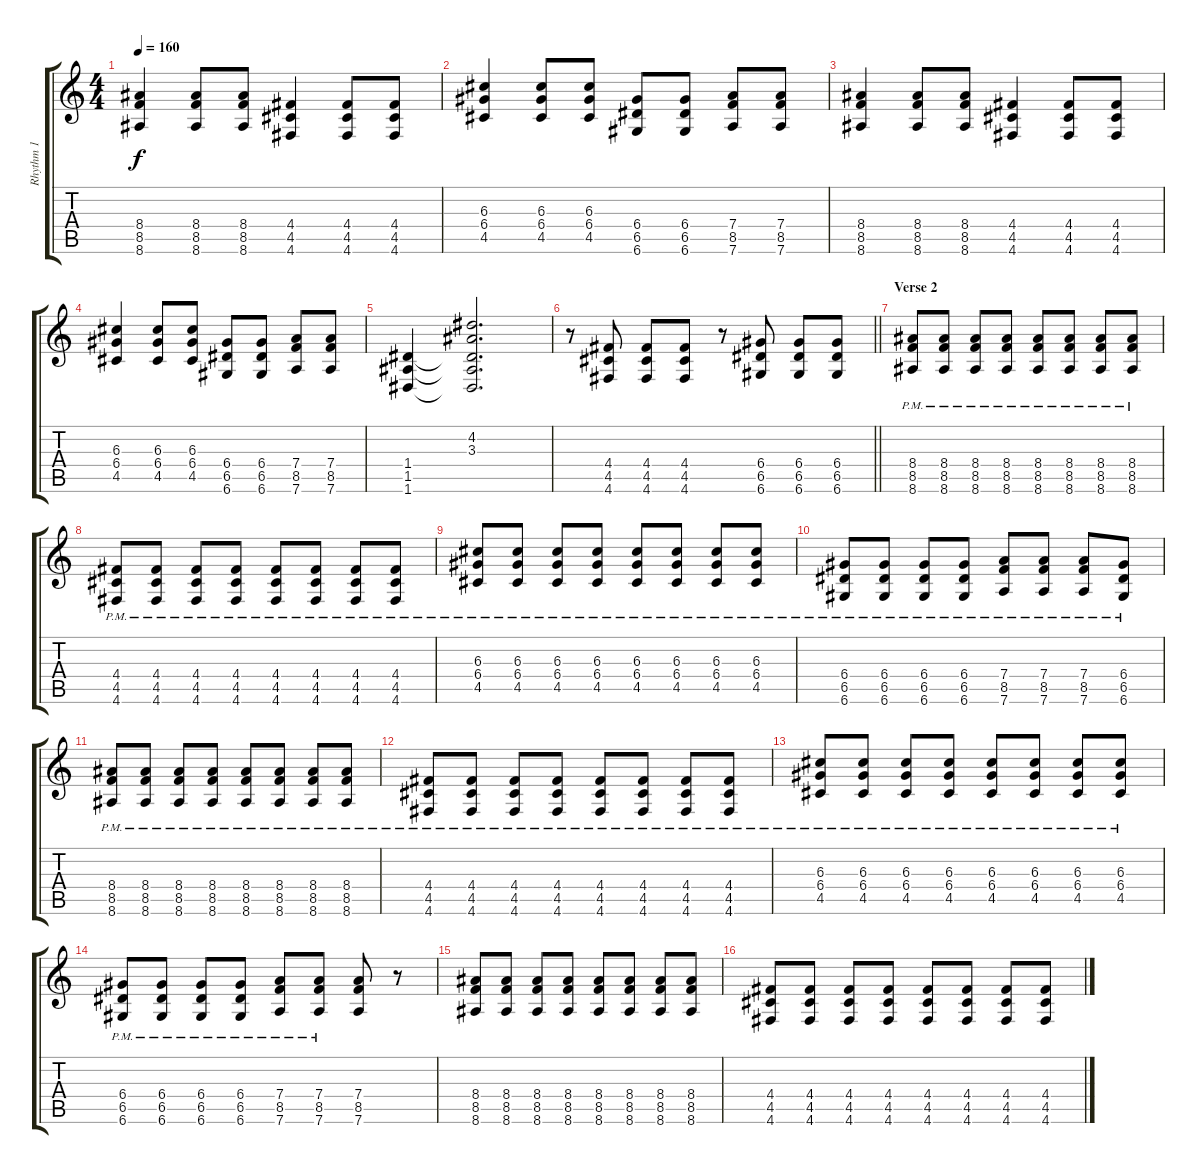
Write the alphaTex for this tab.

\track ("Rhythm 1" "Rhythm 1") {instrument overdrivenguitar}
\staff {score tabs}
\tuning (E4 B3 G3 D3 A2 D2) {hide}
\ts (4 4)
\tempo 160
\clef g2
\ks c
(8.4 8.5 8.6).4{dy f} (8.4 8.5 8.6).8 (8.4 8.5 8.6).8 (4.4 4.5 4.6).4 (4.4 4.5 4.6).8 (4.4 4.5 4.6).8 |
(6.3 6.4 4.5).4 (6.3 6.4 4.5).8 (6.3 6.4 4.5).8 (6.4 6.5 6.6).8 (6.4 6.5 6.6).8 (7.4 8.5 7.6).8 (7.4 8.5 7.6).8 |
(8.4 8.5 8.6).4 (8.4 8.5 8.6).8 (8.4 8.5 8.6).8 (4.4 4.5 4.6).4 (4.4 4.5 4.6).8 (4.4 4.5 4.6).8 |
(6.3 6.4 4.5).4 (6.3 6.4 4.5).8 (6.3 6.4 4.5).8 (6.4 6.5 6.6).8 (6.4 6.5 6.6).8 (7.4 8.5 7.6).8 (7.4 8.5 7.6).8 |
(1.4 1.5 1.6).4 (4.2 3.3 1.4{t} 1.5{t} 1.6{t}).2{d} |
\barLineRight lightlight
r.8 (4.4 4.5 4.6).8 (4.4 4.5 4.6).8 (4.4 4.5 4.6).8 r.8 (6.4 6.5 6.6).8 (6.4 6.5 6.6).8 (6.4 6.5 6.6).8 |
\section ("" "Verse 2")
(8.4{pm} 8.5{pm} 8.6{pm}).8 (8.4{pm} 8.5{pm} 8.6{pm}).8 (8.4{pm} 8.5{pm} 8.6{pm}).8 (8.4{pm} 8.5{pm} 8.6{pm}).8 (8.4{pm} 8.5{pm} 8.6{pm}).8 (8.4{pm} 8.5{pm} 8.6{pm}).8 (8.4{pm} 8.5{pm} 8.6{pm}).8 (8.4{pm} 8.5{pm} 8.6{pm}).8 |
(4.4{pm} 4.5{pm} 4.6{pm}).8 (4.4{pm} 4.5{pm} 4.6{pm}).8 (4.4{pm} 4.5{pm} 4.6{pm}).8 (4.4{pm} 4.5{pm} 4.6{pm}).8 (4.4{pm} 4.5{pm} 4.6{pm}).8 (4.4{pm} 4.5{pm} 4.6{pm}).8 (4.4{pm} 4.5{pm} 4.6{pm}).8 (4.4{pm} 4.5{pm} 4.6{pm}).8 |
(6.3{pm} 6.4{pm} 4.5{pm}).8 (6.3{pm} 6.4{pm} 4.5{pm}).8 (6.3{pm} 6.4{pm} 4.5{pm}).8 (6.3{pm} 6.4{pm} 4.5{pm}).8 (6.3{pm} 6.4{pm} 4.5{pm}).8 (6.3{pm} 6.4{pm} 4.5{pm}).8 (6.3{pm} 6.4{pm} 4.5{pm}).8 (6.3{pm} 6.4{pm} 4.5{pm}).8 |
(6.4{pm} 6.5{pm} 6.6{pm}).8 (6.4{pm} 6.5{pm} 6.6{pm}).8 (6.4{pm} 6.5{pm} 6.6{pm}).8 (6.4{pm} 6.5{pm} 6.6{pm}).8 (7.4{pm} 8.5{pm} 7.6{pm}).8 (7.4{pm} 8.5{pm} 7.6{pm}).8 (7.4{pm} 8.5{pm} 7.6{pm}).8 (6.4{pm} 6.5{pm} 6.6{pm}).8 |
(8.4{pm} 8.5{pm} 8.6{pm}).8 (8.4{pm} 8.5{pm} 8.6{pm}).8 (8.4{pm} 8.5{pm} 8.6{pm}).8 (8.4{pm} 8.5{pm} 8.6{pm}).8 (8.4{pm} 8.5{pm} 8.6{pm}).8 (8.4{pm} 8.5{pm} 8.6{pm}).8 (8.4{pm} 8.5{pm} 8.6{pm}).8 (8.4{pm} 8.5{pm} 8.6{pm}).8 |
(4.4{pm} 4.5{pm} 4.6{pm}).8 (4.4{pm} 4.5{pm} 4.6{pm}).8 (4.4{pm} 4.5{pm} 4.6{pm}).8 (4.4{pm} 4.5{pm} 4.6{pm}).8 (4.4{pm} 4.5{pm} 4.6{pm}).8 (4.4{pm} 4.5{pm} 4.6{pm}).8 (4.4{pm} 4.5{pm} 4.6{pm}).8 (4.4{pm} 4.5{pm} 4.6{pm}).8 |
(6.3{pm} 6.4{pm} 4.5{pm}).8 (6.3{pm} 6.4{pm} 4.5{pm}).8 (6.3{pm} 6.4{pm} 4.5{pm}).8 (6.3{pm} 6.4{pm} 4.5{pm}).8 (6.3{pm} 6.4{pm} 4.5{pm}).8 (6.3{pm} 6.4{pm} 4.5{pm}).8 (6.3{pm} 6.4{pm} 4.5{pm}).8 (6.3{pm} 6.4{pm} 4.5{pm}).8 |
(6.4{pm} 6.5{pm} 6.6{pm}).8 (6.4{pm} 6.5{pm} 6.6{pm}).8 (6.4{pm} 6.5{pm} 6.6{pm}).8 (6.4{pm} 6.5{pm} 6.6{pm}).8 (7.4{pm} 8.5{pm} 7.6{pm}).8 (7.4{pm} 8.5{pm} 7.6).8 (7.4 8.5 7.6).8 r.8 |
(8.4 8.5 8.6).8 (8.4 8.5 8.6).8 (8.4 8.5 8.6).8 (8.4 8.5 8.6).8 (8.4 8.5 8.6).8 (8.4 8.5 8.6).8 (8.4 8.5 8.6).8 (8.4 8.5 8.6).8 |
(4.4 4.5 4.6).8 (4.4 4.5 4.6).8 (4.4 4.5 4.6).8 (4.4 4.5 4.6).8 (4.4 4.5 4.6).8 (4.4 4.5 4.6).8 (4.4 4.5 4.6).8 (4.4 4.5 4.6).8
